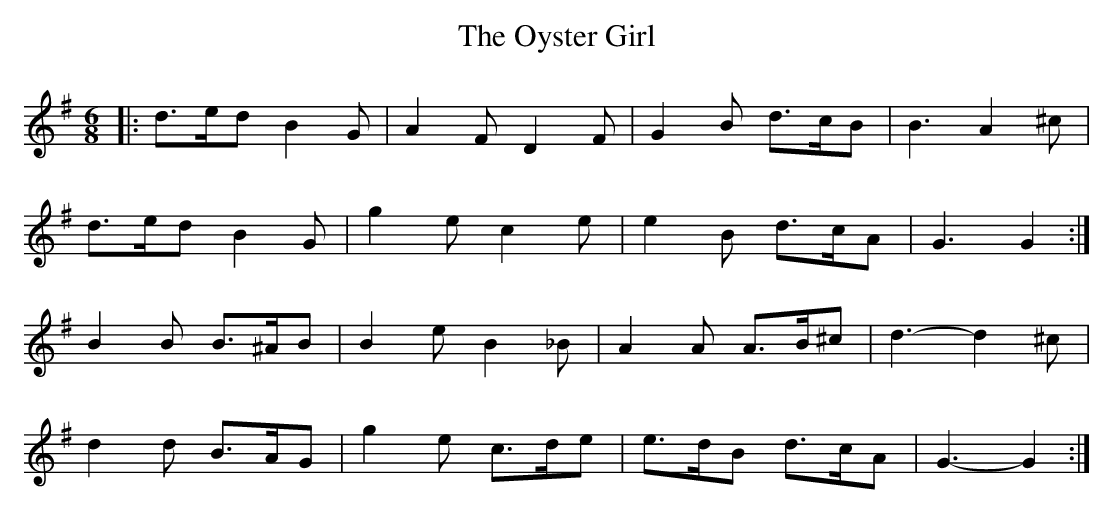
X:1
T: The Oyster Girl
M: 6/8
L: 1/8
K: Gmaj
|:d>ed B2 G|A2 F D2 F|G2 B d>cB|B3 A2 ^c|
d>ed B2 G|g2 e c2 e|e2 B d>cA|G3 G2:|
B2 B B>^AB|B2 e B2 _B|A2 A A>B^c|d3- d2 ^c|
d2 d B>AG|g2 e c>de|e>dB d>cA|G3- G2:|
